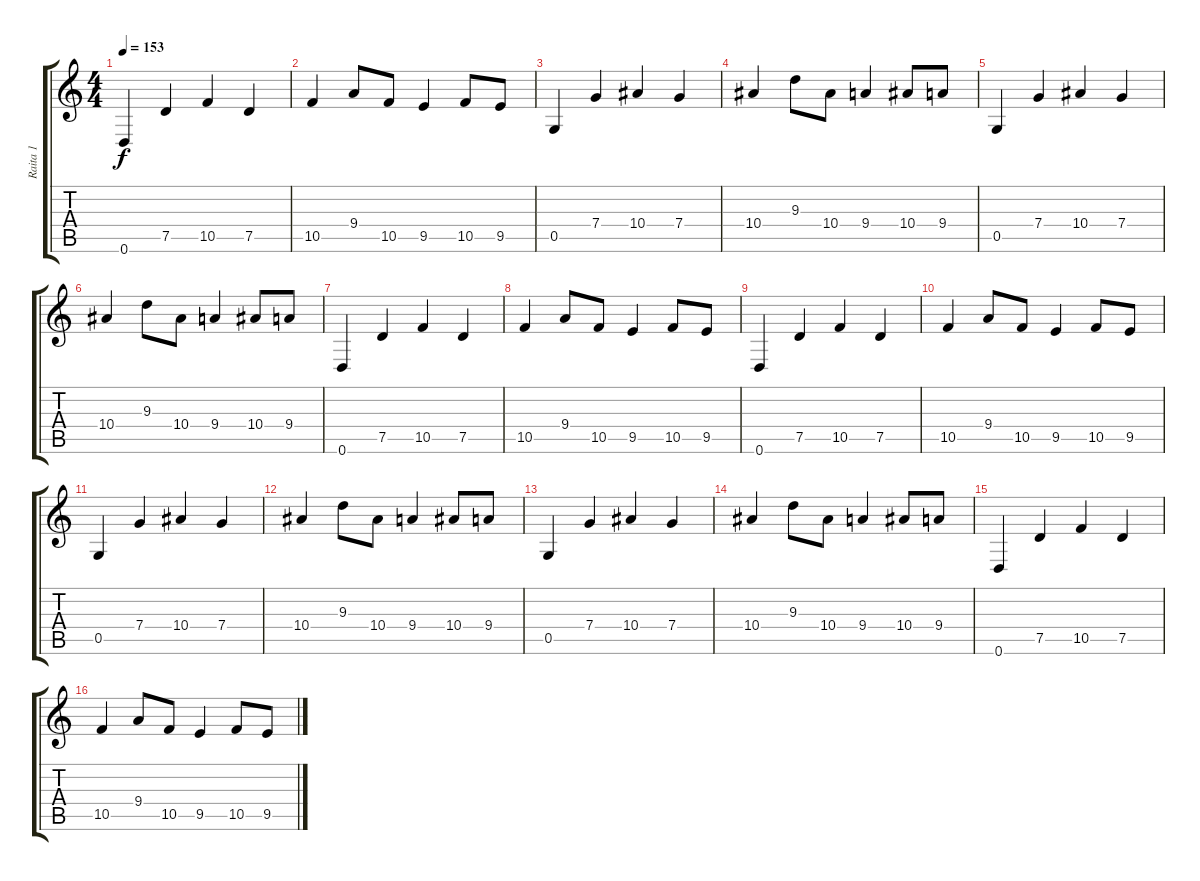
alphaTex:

\track ("Raita 1" "Raita 1") {instrument distortionguitar}
\staff {score tabs}
\tuning (D4 A3 F3 C3 G2 D2) {hide}
\ts (4 4)
\tempo 153
\clef g2
\ks c
0.6.4{dy f} 7.5.4 10.5.4 7.5.4 |
10.5.4 9.4.8 10.5.8 9.5.4 10.5.8 9.5.8 |
0.5.4 7.4.4 10.4.4 7.4.4 |
10.4.4 9.3.8 10.4.8 9.4.4 10.4.8 9.4.8 |
0.5.4 7.4.4 10.4.4 7.4.4 |
10.4.4 9.3.8 10.4.8 9.4.4 10.4.8 9.4.8 |
0.6.4 7.5.4 10.5.4 7.5.4 |
10.5.4 9.4.8 10.5.8 9.5.4 10.5.8 9.5.8 |
0.6.4 7.5.4 10.5.4 7.5.4 |
10.5.4 9.4.8 10.5.8 9.5.4 10.5.8 9.5.8 |
0.5.4 7.4.4 10.4.4 7.4.4 |
10.4.4 9.3.8 10.4.8 9.4.4 10.4.8 9.4.8 |
0.5.4 7.4.4 10.4.4 7.4.4 |
10.4.4 9.3.8 10.4.8 9.4.4 10.4.8 9.4.8 |
0.6.4 7.5.4 10.5.4 7.5.4 |
10.5.4 9.4.8 10.5.8 9.5.4 10.5.8 9.5.8
